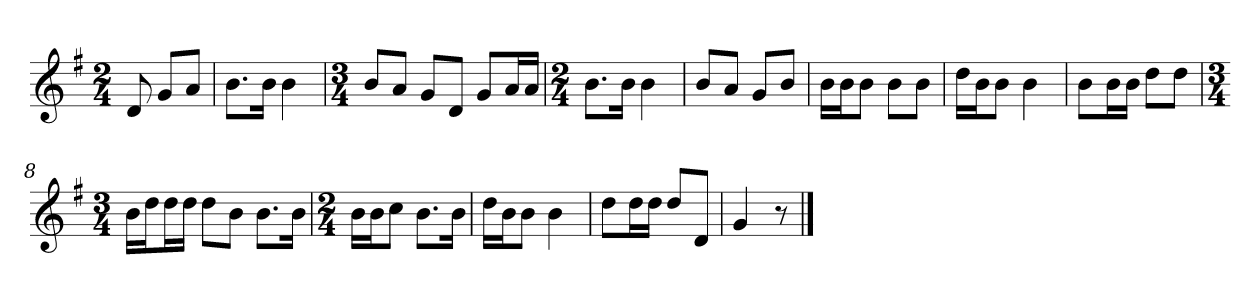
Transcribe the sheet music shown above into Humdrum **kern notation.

**kern
*part1
*staff1
*k[f#]
*M2/4
*MM120
=
8d
8gL
8aJ
=1
8.bL
16bJk
4b
=2
*M3/4
8bL
8aJ
8gL
8dJ
8gL
16aL
16aJJ
=3
*M2/4
8.bL
16bJk
4b
=4
8bL
8aJ
8gL
8bJ
=5
16bLL
16bJ
8bJ
8bL
8bJ
=6
16ddLL
16bJ
8bJ
4b
=7
8bL
16bL
16bJJ
8ddL
8ddJ
=8
*M3/4
16bLL
16ddJ
16ddL
16ddJJ
8ddL
8bJ
8.bL
16bJk
=9
*M2/4
16bLL
16bJ
8ccJ
8.bL
16bJk
=10
16ddLL
16bJ
8bJ
4b
=11
8ddL
16ddL
16ddJJ
8ddL
8dJ
=12
4g
8r
==
*-
